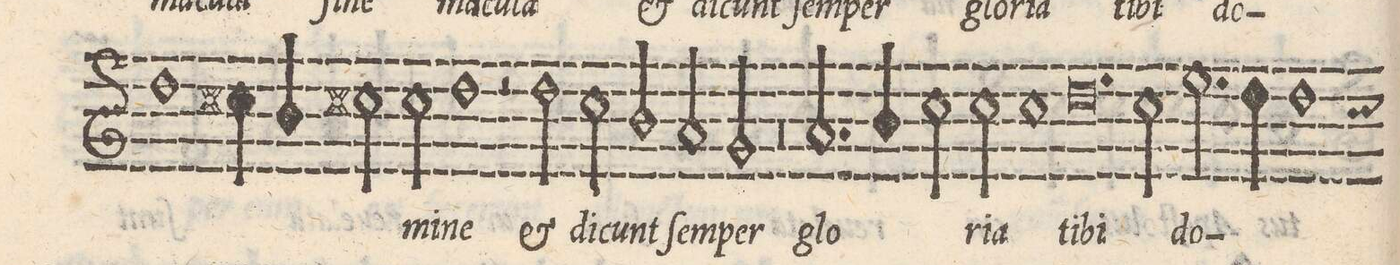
**kern	**text
*I"CANTO	*
*clefG2	*
*k[]	*
*met(C|)	*
*M2/1	*
1dd\	.
=42-	=42-
4cc#X\	.
4b/	.
2cc#X\	.
2cc#\	-mi-
=43-	=43-
1dd	-ne
2re	.
2dd\	(et)
=44-	=44-
2ccny\	di-
2b/	-cunt
2a/	ſem-
2g/	-per
=45-	=45-
0r	.
=46-	=46-
2.a/	glo-
4b/	.
2cc\	.
2cc\	-ri-
=47-	=47-
1cc	-a
0.dd	ti-
=48-	=48-
=49-	=49-
2cc\	-bi
2.ee\	do-
4dd\	.
*custos:cc#	*
1dd\	.
*-	*-
